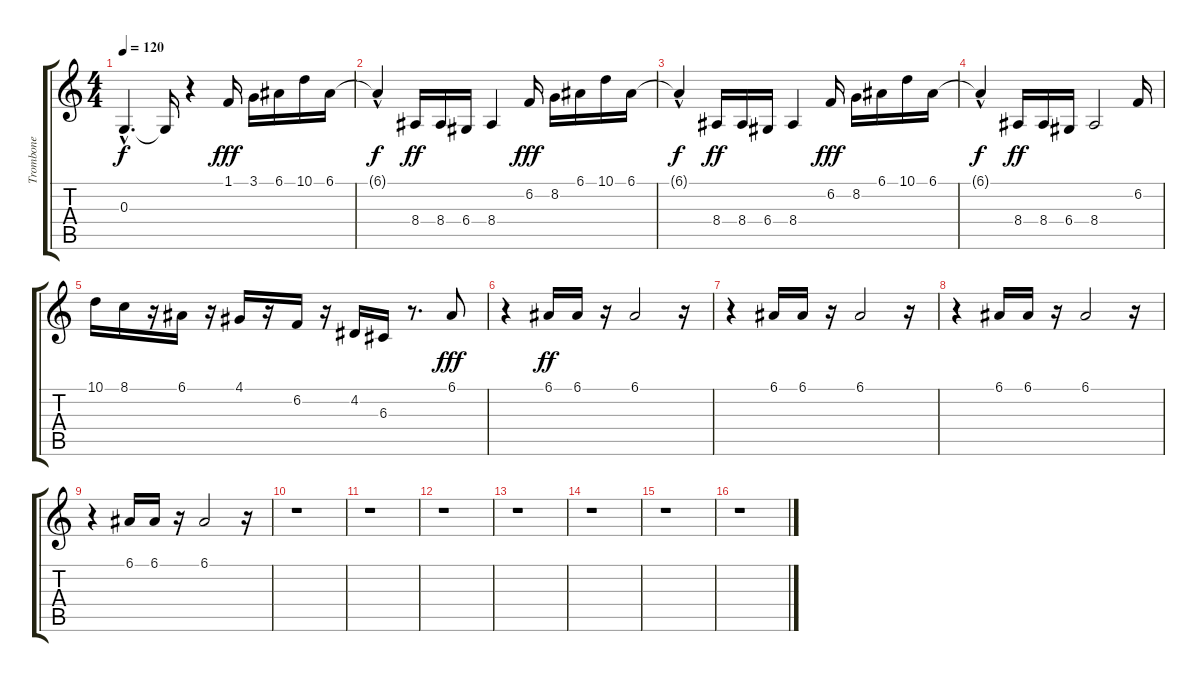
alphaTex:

\track ("Trombone" "Trombone") {instrument trombone}
\staff {score tabs}
\tuning (E4 B3 G3 D3 A2 E2) {hide}
\ts (4 4)
\tempo 120
\clef g2
\ks c
0.3{hac t}.4{d dy f} 0.3{t}.16 r.4 1.1.16{dy fff} 3.1.16 6.1.16 10.1.16 6.1.16 |
6.1{hac t}.4{dy f} 8.4.16{dy ff} 8.4.16 6.4.16 8.4.4 6.2.16{dy fff} 8.2.16 6.1.16 10.1.16 6.1.16 |
6.1{hac t}.4{dy f} 8.4.16{dy ff} 8.4.16 6.4.16 8.4.4 6.2.16{dy fff} 8.2.16 6.1.16 10.1.16 6.1.16 |
6.1{hac t}.4{dy f} 8.4.16{dy ff} 8.4.16 6.4.16 8.4.2 6.2.16 |
10.1.16 8.1.16 r.16 6.1.16 r.16 4.1.16 r.16 6.2.16 r.16 4.2.16 6.3.16 r.8{d} 6.1.8{dy fff} |
r.4 6.1.16{dy ff} 6.1.16 r.16 6.1.2 r.16 |
r.4 6.1.16 6.1.16 r.16 6.1.2 r.16 |
r.4 6.1.16 6.1.16 r.16 6.1.2 r.16 |
r.4 6.1.16 6.1.16 r.16 6.1.2 r.16 |
r.1 |
r.1 |
r.1 |
r.1 |
r.1 |
r.1 |
r.1
